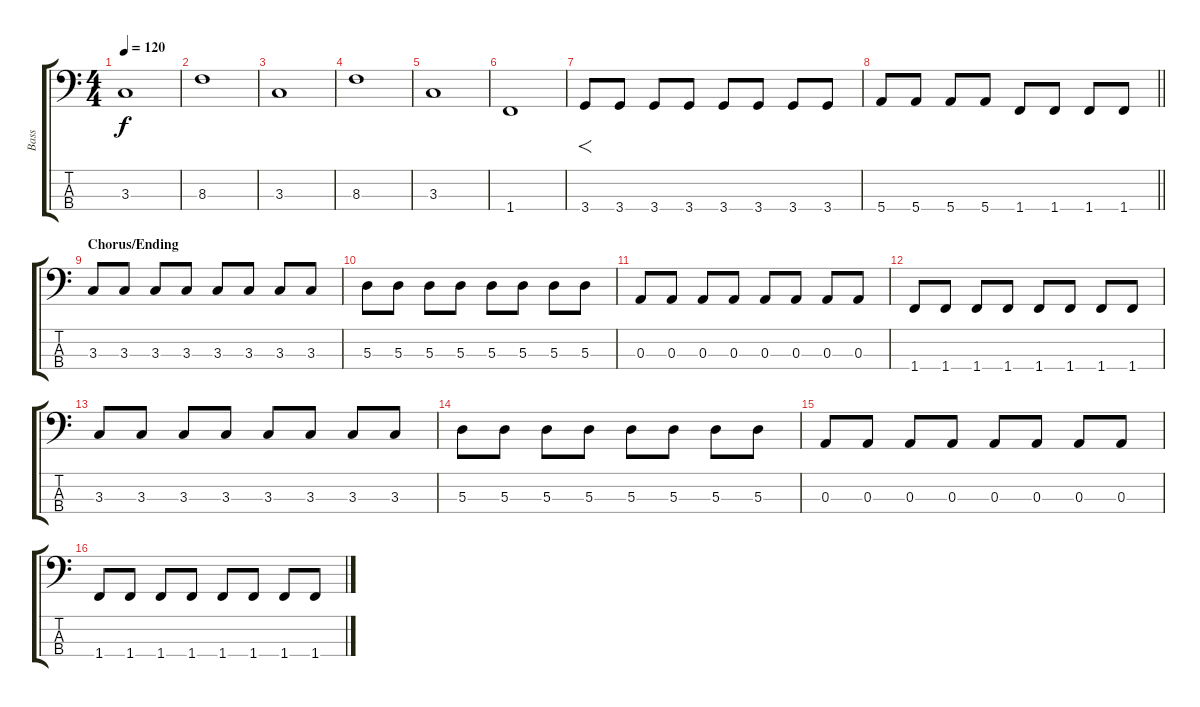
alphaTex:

\track ("Bass" "Bass") {instrument electricbasspick}
\staff {score tabs}
\tuning (G2 D2 A1 E1) {hide}
\ts (4 4)
\tempo 120
\clef f4
\ks c
3.3.1{dy f} |
8.3.1 |
3.3.1 |
8.3.1 |
3.3.1 |
1.4.1 |
3.4.8{f} 3.4.8 3.4.8 3.4.8 3.4.8 3.4.8 3.4.8 3.4.8 |
\barLineRight lightlight
5.4.8 5.4.8 5.4.8 5.4.8 1.4.8 1.4.8 1.4.8 1.4.8 |
\section ("" "Chorus/Ending")
3.3.8 3.3.8 3.3.8 3.3.8 3.3.8 3.3.8 3.3.8 3.3.8 |
5.3.8 5.3.8 5.3.8 5.3.8 5.3.8 5.3.8 5.3.8 5.3.8 |
0.3.8 0.3.8 0.3.8 0.3.8 0.3.8 0.3.8 0.3.8 0.3.8 |
1.4.8 1.4.8 1.4.8 1.4.8 1.4.8 1.4.8 1.4.8 1.4.8 |
3.3.8 3.3.8 3.3.8 3.3.8 3.3.8 3.3.8 3.3.8 3.3.8 |
5.3.8 5.3.8 5.3.8 5.3.8 5.3.8 5.3.8 5.3.8 5.3.8 |
0.3.8 0.3.8 0.3.8 0.3.8 0.3.8 0.3.8 0.3.8 0.3.8 |
1.4.8 1.4.8 1.4.8 1.4.8 1.4.8 1.4.8 1.4.8 1.4.8
